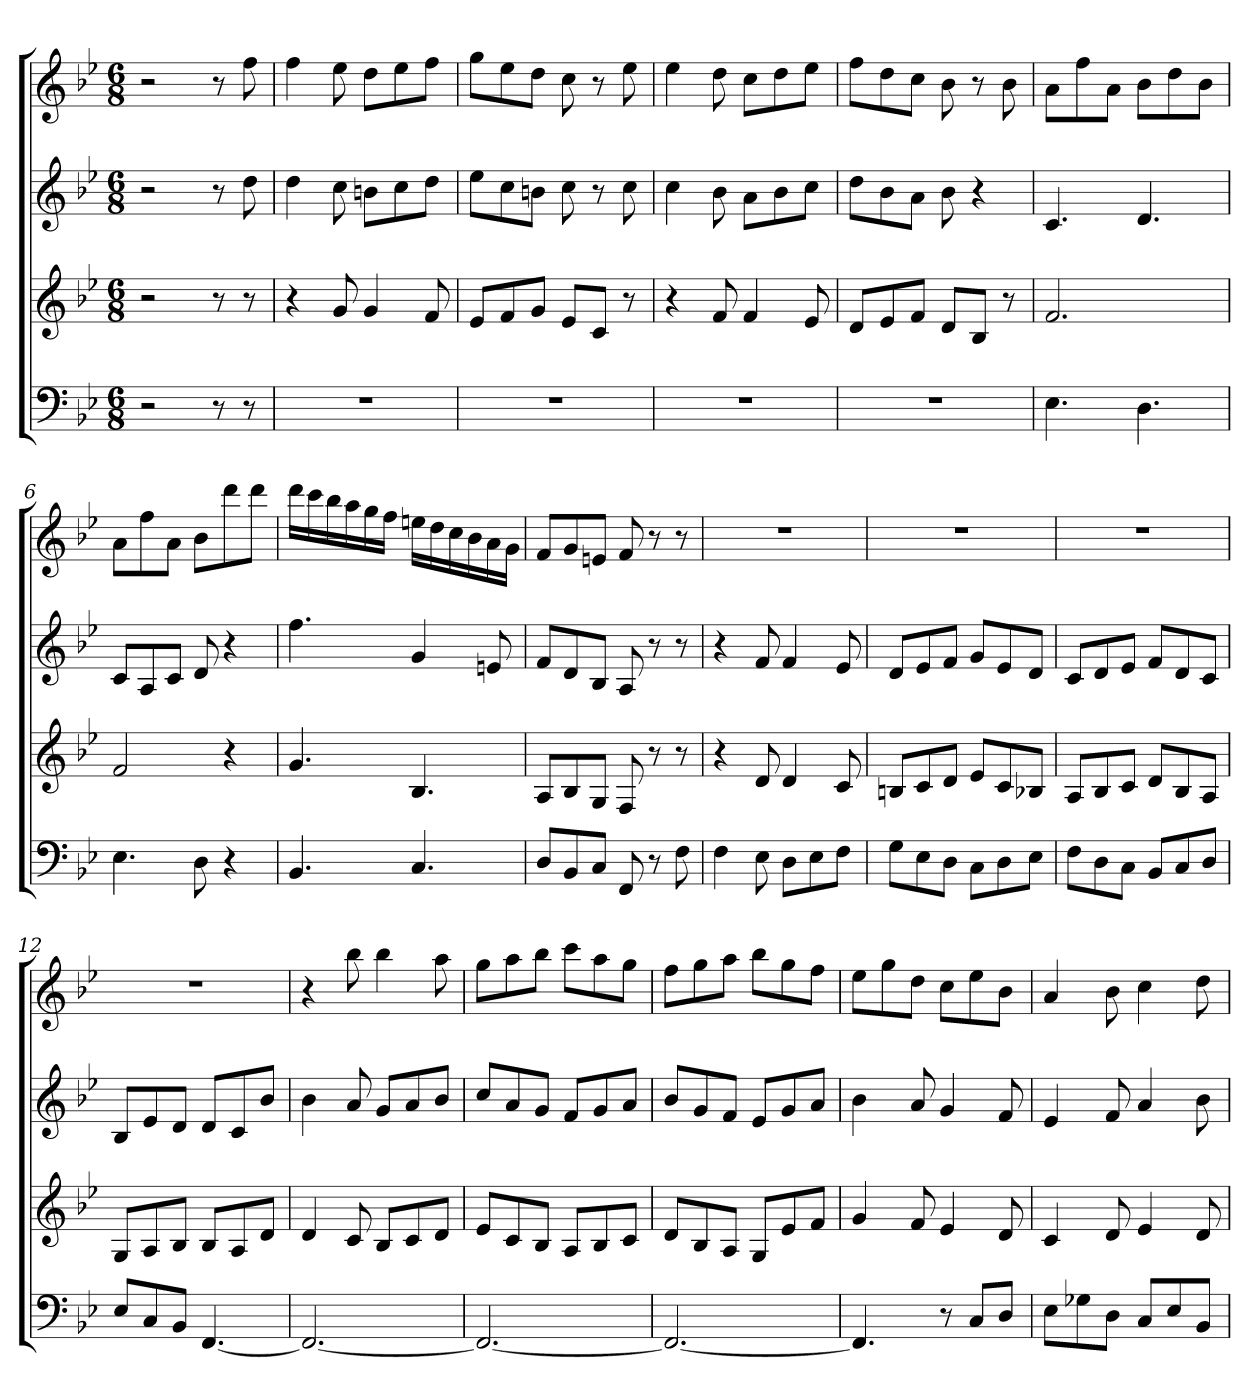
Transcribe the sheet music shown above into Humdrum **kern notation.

**kern	**kern	**kern	**kern
*part4	*part3	*part2	*part1
*staff4	*staff3	*staff2	*staff1
*k[b-e-]	*k[b-e-]	*k[b-e-]	*k[b-e-]
*B-:	*B-:	*B-:	*B-:
*M6/8	*M6/8	*M6/8	*M6/8
=	=	=	=
2r	2r	2r	2r
8r	8r	8r	8r
8r	8r	8dd	8ff
=1	=1	=1	=1
2.r	4r	4dd	4ff
.	8g	8cc	8ee-
.	4g	8bnL	8ddL
.	.	8cc	8ee-
.	8f	8ddJ	8ffJ
=2	=2	=2	=2
2.r	8e-L	8ee-L	8ggL
.	8f	8cc	8ee-
.	8gJ	8bnJ	8ddJ
.	8e-L	8cc	8cc
.	8cJ	8r	8r
.	8r	8cc	8ee-
=3	=3	=3	=3
2.r	4r	4cc	4ee-
.	8f	8b-	8dd
.	4f	8aL	8ccL
.	.	8b-	8dd
.	8e-	8ccJ	8ee-J
=4	=4	=4	=4
2.r	8dL	8ddL	8ffL
.	8e-	8b-	8dd
.	8fJ	8aJ	8ccJ
.	8dL	8b-	8b-
.	8B-J	4r	8r
.	8r	.	8b-
=5	=5	=5	=5
4.E-	2.f	4.c	8aL
.	.	.	8ff
.	.	.	8aJ
4.D	.	4.d	8b-L
.	.	.	8dd
.	.	.	8b-J
=6	=6	=6	=6
4.E-	2f	8cL	8aL
.	.	8A	8ff
.	.	8cJ	8aJ
8D	.	8d	8b-L
4r	4r	4r	8ddd
.	.	.	8dddJ
=7	=7	=7	=7
4.BB-	4.g	4.ff	16dddLL
.	.	.	16ccc
.	.	.	16bb-
.	.	.	16aa
.	.	.	16gg
.	.	.	16ffJJ
4.C	4.B-	4g	16eenLL
.	.	.	16dd
.	.	.	16cc
.	.	.	16b-
.	.	8en	16a
.	.	.	16gJJ
=8	=8	=8	=8
8DL	8AL	8fL	8fL
8BB-	8B-	8d	8g
8CJ	8GJ	8B-J	8enJ
8FF	8F	8A	8f
8r	8r	8r	8r
8F	8r	8r	8r
=9	=9	=9	=9
4F	4r	4r	2.r
8E-	8d	8f	.
8DL	4d	4f	.
8E-	.	.	.
8FJ	8c	8e-	.
=10	=10	=10	=10
8GL	8BnL	8dL	2.r
8E-	8c	8e-	.
8DJ	8dJ	8fJ	.
8CL	8e-L	8gL	.
8D	8c	8e-	.
8E-J	8B-XJ	8dJ	.
=11	=11	=11	=11
8FL	8AL	8cL	2.r
8D	8B-	8d	.
8CJ	8cJ	8e-J	.
8BB-L	8dL	8fL	.
8C	8B-	8d	.
8DJ	8AJ	8cJ	.
=12	=12	=12	=12
8E-L	8GL	8B-L	2.r
8C	8A	8e-	.
8BB-J	8B-J	8dJ	.
[4.FF	8B-L	8dL	.
.	8A	8c	.
.	8dJ	8b-J	.
=13	=13	=13	=13
2.FF_	4d	4b-	4r
.	8c	8a	8bb-
.	8B-L	8gL	4bb-
.	8c	8a	.
.	8dJ	8b-J	8aa
=14	=14	=14	=14
2.FF_	8e-L	8ccL	8ggL
.	8c	8a	8aa
.	8B-J	8gJ	8bb-J
.	8AL	8fL	8cccL
.	8B-	8g	8aa
.	8cJ	8aJ	8ggJ
=15	=15	=15	=15
2.FF_	8dL	8b-L	8ffL
.	8B-	8g	8gg
.	8AJ	8fJ	8aaJ
.	8GL	8e-L	8bb-L
.	8e-	8g	8gg
.	8fJ	8aJ	8ffJ
=16	=16	=16	=16
4.FF]	4g	4b-	8ee-L
.	.	.	8gg
.	8f	8a	8ddJ
8r	4e-	4g	8ccL
8CL	.	.	8ee-
8DJ	8d	8f	8b-J
=17	=17	=17	=17
8E-L	4c	4e-	4a
8G-X	.	.	.
8DJ	8d	8f	8b-
8CL	4e-	4a	4cc
8E-	.	.	.
8BB-J	8d	8b-	8dd
=	=	=	=
*-	*-	*-	*-
